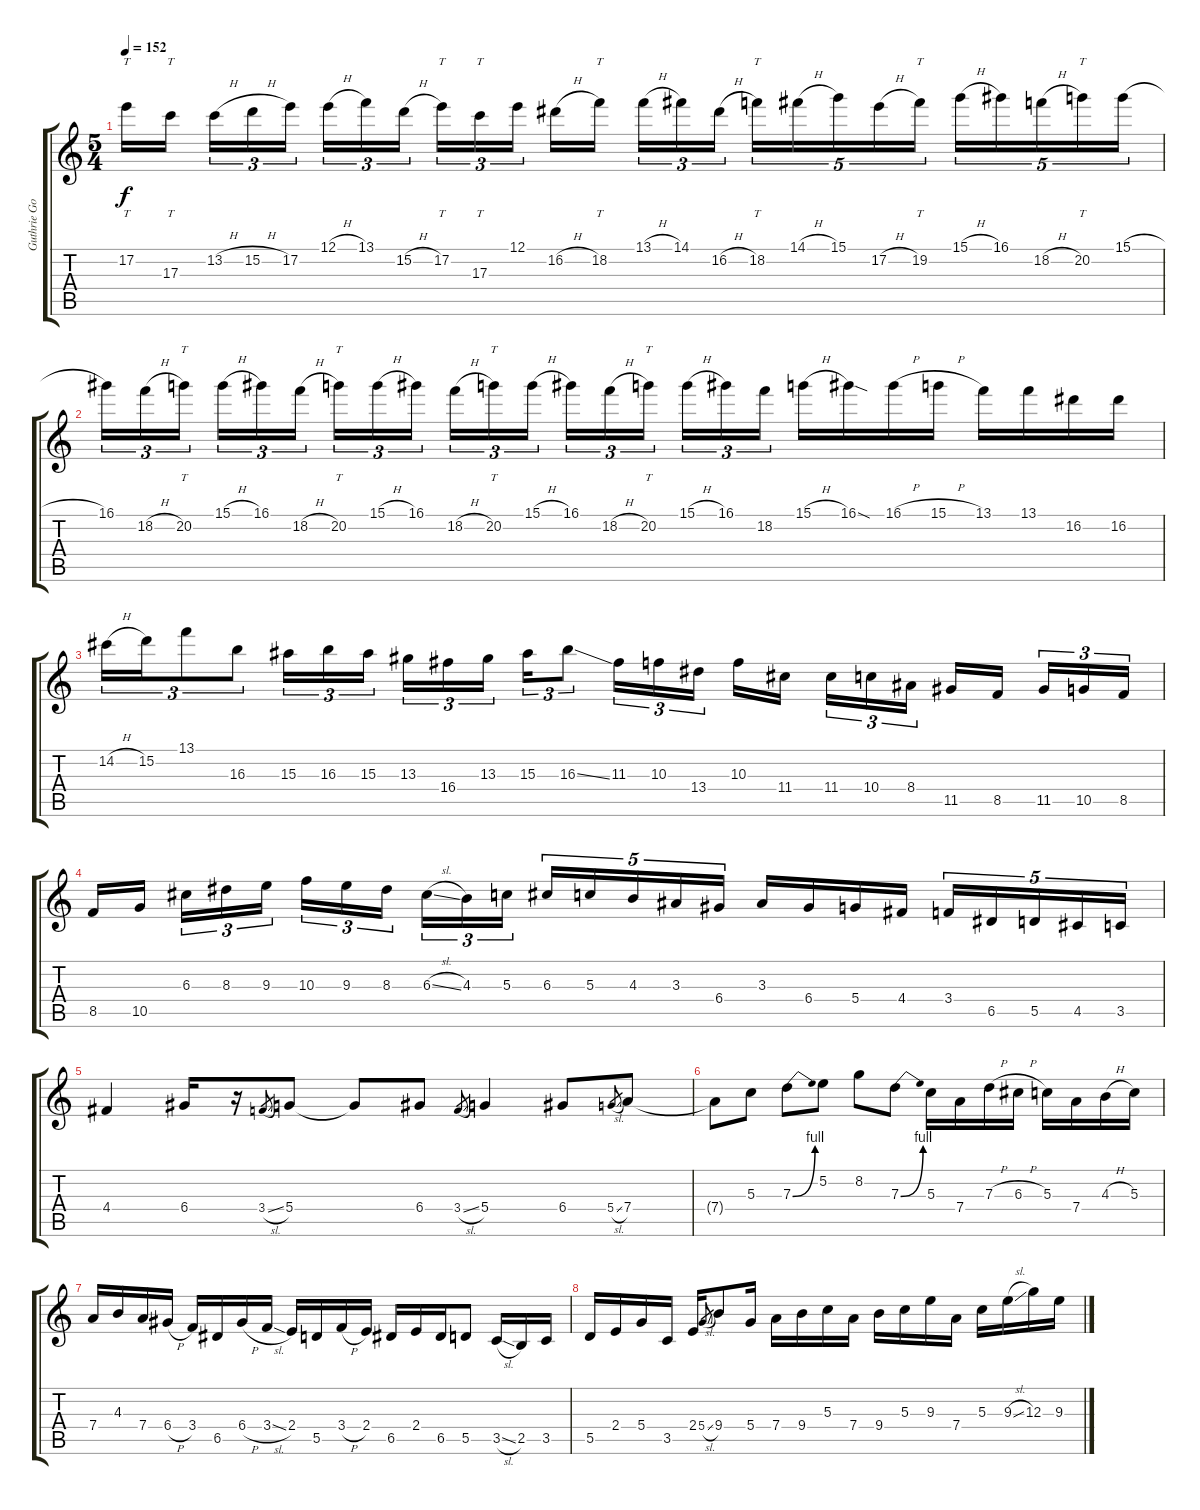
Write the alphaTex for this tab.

\track ("Guthrie Govan" "Guthrie Go") {instrument overdrivenguitar}
\staff {score tabs}
\tuning (E4 B3 G3 D3 A2 E2) {hide}
\ts (5 4)
\tempo 152
\clef g2
\ks c
17.2.16{tt dy f} 17.3.16{tt beam splitsecondary} 13.2{h}.16{tu (3 2)} 15.2{h}.16{tu (3 2)} 17.2.16{tu (3 2)} 12.1{h}.16{tu (3 2)} 13.1.16{tu (3 2)} 15.2{h}.16{tu (3 2) beam splitsecondary} 17.2.16{tt tu (3 2)} 17.3.16{tt tu (3 2)} 12.1.16{tu (3 2)} 16.2{h}.16 18.2.16{tt beam splitsecondary} 13.1{h}.16{tu (3 2)} 14.1.16{tu (3 2)} 16.2{h}.16{tu (3 2)} 18.2.16{tt tu (5 4)} 14.1{h}.16{tu (5 4)} 15.1.16{tu (5 4)} 17.2{h}.16{tu (5 4)} 19.2.16{tt tu (5 4)} 15.1{h}.16{tu (5 4)} 16.1.16{tu (5 4)} 18.2{h}.16{tu (5 4)} 20.2.16{tt tu (5 4)} 15.1{h}.16{tu (5 4)} |
16.1.16{tu (3 2)} 18.2{h}.16{tu (3 2)} 20.2.16{tt tu (3 2) beam splitsecondary} 15.1{h}.16{tu (3 2)} 16.1.16{tu (3 2)} 18.2{h}.16{tu (3 2)} 20.2.16{tt tu (3 2)} 15.1{h}.16{tu (3 2)} 16.1.16{tu (3 2) beam splitsecondary} 18.2{h}.16{tu (3 2)} 20.2.16{tt tu (3 2)} 15.1{h}.16{tu (3 2)} 16.1.16{tu (3 2)} 18.2{h}.16{tu (3 2)} 20.2.16{tt tu (3 2) beam splitsecondary} 15.1{h}.16{tu (3 2)} 16.1.16{tu (3 2)} 18.2.16{tu (3 2)} 15.1{h}.16 16.1{sod}.16 16.1{h}.16 15.1{h}.16 13.1.16 13.1.16 16.2.16 16.2.16 |
14.2{h}.16{tu (3 2)} 15.2.16{tu (3 2)} 13.1.8{tu (3 2)} 16.3.8{tu (3 2)} 15.3.16{tu (3 2)} 16.3.16{tu (3 2)} 15.3.16{tu (3 2) beam splitsecondary} 13.3.16{tu (3 2)} 16.4.16{tu (3 2)} 13.3.16{tu (3 2)} 15.3.16{tu (3 2)} 16.3{ss}.8{tu (3 2)} 11.3.16{tu (3 2)} 10.3.16{tu (3 2)} 13.4.16{tu (3 2)} 10.3.16 11.4.16{beam splitsecondary} 11.4.16{tu (3 2)} 10.4.16{tu (3 2)} 8.4.16{tu (3 2)} 11.5.16 8.5.16{beam splitsecondary} 11.5.16{tu (3 2)} 10.5.16{tu (3 2)} 8.5.16{tu (3 2)} |
8.5.16 10.5.16{beam splitsecondary} 6.3.16{tu (3 2)} 8.3.16{tu (3 2)} 9.3.16{tu (3 2)} 10.3.16{tu (3 2)} 9.3.16{tu (3 2)} 8.3.16{tu (3 2) beam splitsecondary} 6.3{sl}.16{tu (3 2)} 4.3.16{tu (3 2)} 5.3.16{tu (3 2)} 6.3.16{tu (5 4)} 5.3.16{tu (5 4)} 4.3.16{tu (5 4)} 3.3.16{tu (5 4)} 6.4.16{tu (5 4)} 3.3.16 6.4.16 5.4.16 4.4.16 3.4.16{tu (5 4)} 6.5.16{tu (5 4)} 5.5.16{tu (5 4)} 4.5.16{tu (5 4)} 3.5.16{tu (5 4)} |
4.4.4 6.4.16 r.16 3.4{sl}.8{gr} 5.4.8 5.4{t}.8 6.4.8 3.4{sl}.8{gr} 5.4.4 6.4.8 5.4{sl}.8{gr} 7.4.8 |
7.4{t}.8 5.3.8 7.3{be (bend 0 0 60 4)}.8 5.2.8 8.2.8 7.3{be (bend 0 0 60 4)}.8 5.3.16 7.4.16 7.3{h}.16 6.3{h}.16 5.3.16 7.4.16 4.3{h}.16 5.3.16 |
7.4.16 4.3.16 7.4.16 6.4{h}.16 3.4.16 6.5.16 6.4{h}.16 3.4{sl}.16 2.4.16 5.5.16 3.4{h}.16 2.4.16 6.5.16 2.4.16 6.5.16 5.5.8 3.5{sl}.16 2.5.16 3.5.16 |
5.5.16 2.4.16 5.4.16 3.5.16 2.4.16 5.4{sl}.8{gr} 9.4.8 5.4.16 7.4.16 9.4.16 5.3.16 7.4.16 9.4.16 5.3.16 9.3.16 7.4.16 5.3.16 9.3{sl}.16 12.3.16 9.3.16
